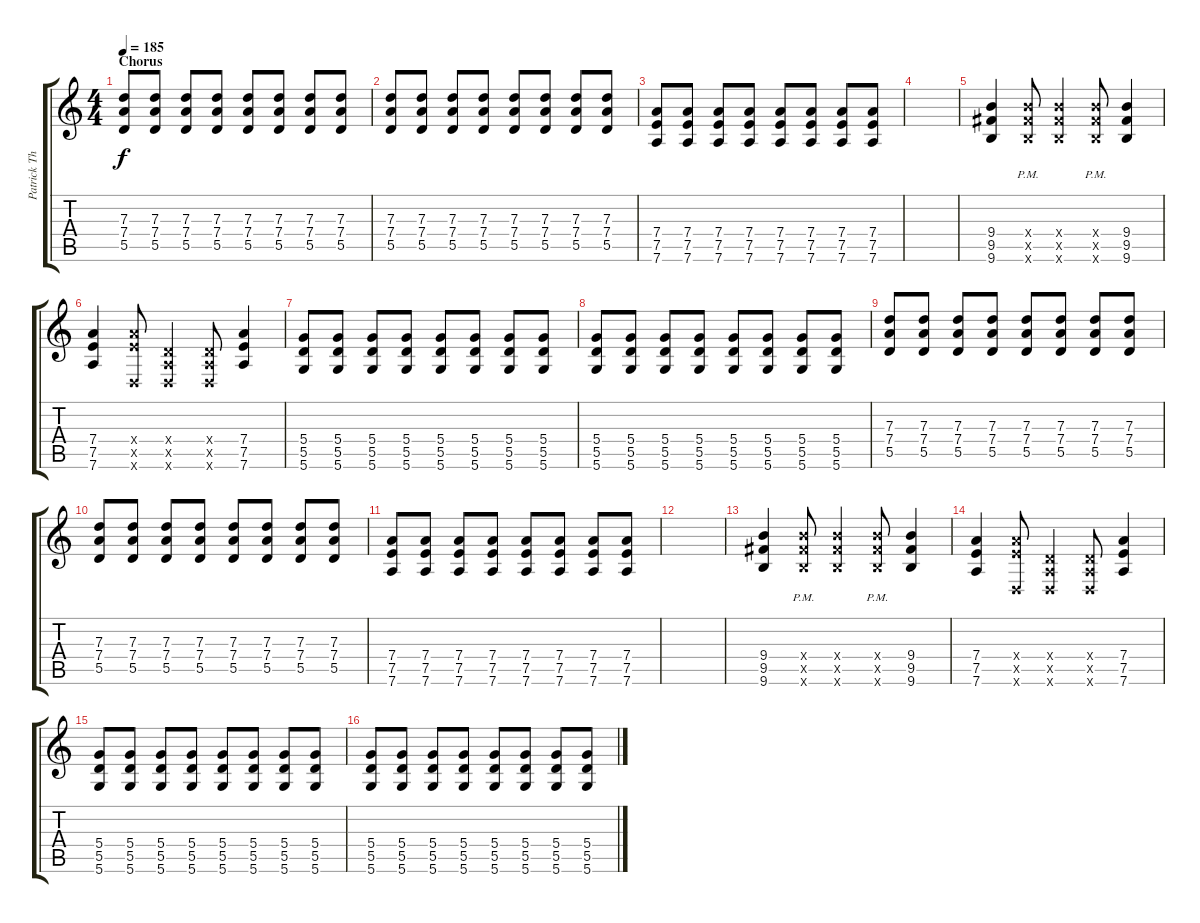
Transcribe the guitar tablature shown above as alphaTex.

\track ("Patrick Thompson - Guitar" "Patrick Th") {instrument distortionguitar}
\staff {score tabs}
\tuning (E4 B3 G3 D3 A2 D2) {hide}
\ts (4 4)
\section ("" "Chorus")
\tempo 185
\clef g2
\ks c
(7.3 7.4 5.5).8{dy f} (7.3 7.4 5.5).8 (7.3 7.4 5.5).8 (7.3 7.4 5.5).8 (7.3 7.4 5.5).8 (7.3 7.4 5.5).8 (7.3 7.4 5.5).8 (7.3 7.4 5.5).8 |
(7.3 7.4 5.5).8 (7.3 7.4 5.5).8 (7.3 7.4 5.5).8 (7.3 7.4 5.5).8 (7.3 7.4 5.5).8 (7.3 7.4 5.5).8 (7.3 7.4 5.5).8 (7.3 7.4 5.5).8 |
(7.4 7.5 7.6).8 (7.4 7.5 7.6).8 (7.4 7.5 7.6).8 (7.4 7.5 7.6).8 (7.4 7.5 7.6).8 (7.4 7.5 7.6).8 (7.4 7.5 7.6).8 (7.4 7.5 7.6).8 |
|
(9.4 9.5 9.6).4 (9.4{pm x} 9.5{pm x} 9.6{pm x}).8 (9.4{x} 9.5{x} 9.6{x}).4 (9.4{pm x} 9.5{pm x} 9.6{pm x}).8 (9.4 9.5 9.6).4 |
(7.4 7.5 7.6).4 (7.4{x} 7.5{x} 0.6{x}).8 (0.4{x} 0.5{x} 0.6{x}).4 (0.4{x} 0.5{x} 0.6{x}).8 (7.4 7.5 7.6).4 |
(5.4 5.5 5.6).8 (5.4 5.5 5.6).8 (5.4 5.5 5.6).8 (5.4 5.5 5.6).8 (5.4 5.5 5.6).8 (5.4 5.5 5.6).8 (5.4 5.5 5.6).8 (5.4 5.5 5.6).8 |
(5.4 5.5 5.6).8 (5.4 5.5 5.6).8 (5.4 5.5 5.6).8 (5.4 5.5 5.6).8 (5.4 5.5 5.6).8 (5.4 5.5 5.6).8 (5.4 5.5 5.6).8 (5.4 5.5 5.6).8 |
(7.3 7.4 5.5).8 (7.3 7.4 5.5).8 (7.3 7.4 5.5).8 (7.3 7.4 5.5).8 (7.3 7.4 5.5).8 (7.3 7.4 5.5).8 (7.3 7.4 5.5).8 (7.3 7.4 5.5).8 |
(7.3 7.4 5.5).8 (7.3 7.4 5.5).8 (7.3 7.4 5.5).8 (7.3 7.4 5.5).8 (7.3 7.4 5.5).8 (7.3 7.4 5.5).8 (7.3 7.4 5.5).8 (7.3 7.4 5.5).8 |
(7.4 7.5 7.6).8 (7.4 7.5 7.6).8 (7.4 7.5 7.6).8 (7.4 7.5 7.6).8 (7.4 7.5 7.6).8 (7.4 7.5 7.6).8 (7.4 7.5 7.6).8 (7.4 7.5 7.6).8 |
|
(9.4 9.5 9.6).4 (9.4{pm x} 9.5{pm x} 9.6{pm x}).8 (9.4{x} 9.5{x} 9.6{x}).4 (9.4{pm x} 9.5{pm x} 9.6{pm x}).8 (9.4 9.5 9.6).4 |
(7.4 7.5 7.6).4 (7.4{x} 7.5{x} 0.6{x}).8 (0.4{x} 0.5{x} 0.6{x}).4 (0.4{x} 0.5{x} 0.6{x}).8 (7.4 7.5 7.6).4 |
(5.4 5.5 5.6).8 (5.4 5.5 5.6).8 (5.4 5.5 5.6).8 (5.4 5.5 5.6).8 (5.4 5.5 5.6).8 (5.4 5.5 5.6).8 (5.4 5.5 5.6).8 (5.4 5.5 5.6).8 |
(5.4 5.5 5.6).8 (5.4 5.5 5.6).8 (5.4 5.5 5.6).8 (5.4 5.5 5.6).8 (5.4 5.5 5.6).8 (5.4 5.5 5.6).8 (5.4 5.5 5.6).8 (5.4 5.5 5.6).8
